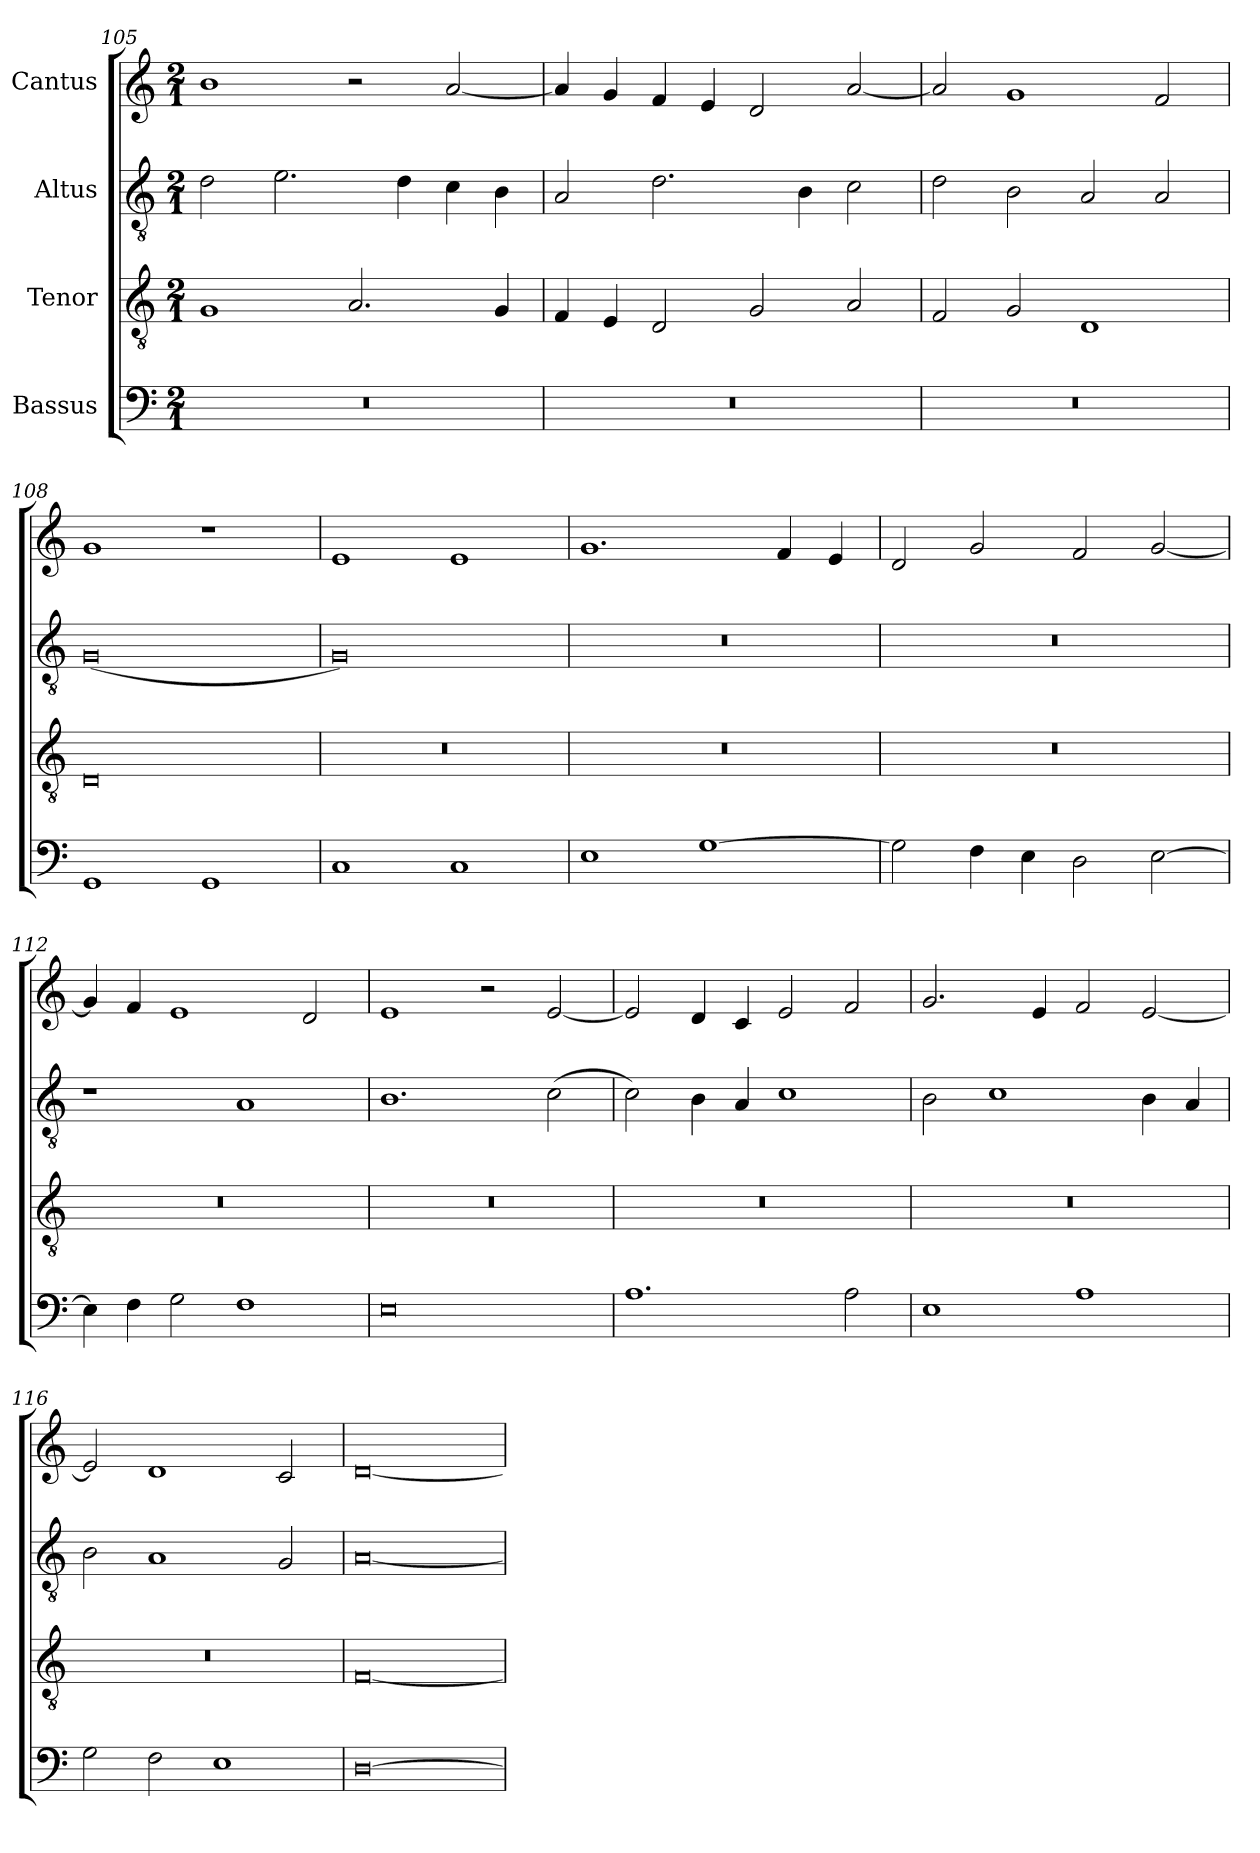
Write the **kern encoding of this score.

**kern	**kern	**kern	**kern
*part4	*part3	*part2	*part1
*staff4	*staff3	*staff2	*staff1
*I"Bassus	*I"Tenor	*I"Altus	*I"Cantus
*clefF4	*clefGv2	*clefGv2	*clefG2
*	*ITrd7c12	*ITrd7c12	*
*k[]	*k[]	*k[]	*k[]
*C:	*C:	*C:	*C:
*M2/1	*M2/1	*M2/1	*M2/1
=105	=105	=105	=105
!LO:N:vis=1	!	!	!
0r	1GGi	2Di\	1bi
.	.	2.Ei\	.
.	2.AAi/	.	2r
.	.	4Di\	.
.	.	4Ci\	[<2ai/
.	4GGi/	4BBi\	.
!!LO:LB:g=z
=106	=106	=106	=106
!LO:N:vis=1	!	!	!
0r	4FFi/	2AAi/	4ai/]
.	4EEi/	.	4gi/
.	2DDi/	2.Di\	4fi/
.	.	.	4ei/
.	2GGi/	.	2di/
.	.	4BBi\	.
.	2AAi/	2Ci\	[<2ai/
=107	=107	=107	=107
!LO:N:vis=1	!	!	!
0r	2FFi/	2Di\	2ai/]
.	2GGi/	2BBi\	1gi
.	1DDi	2AAi/	.
.	.	2AAi/	2fi/
=108	=108	=108	=108
1GGi	0DDi	(0GGi	1gi
1GGi	.	.	1r
=109	=109	=109	=109
!	!LO:N:vis=1	!	!
1Ci	0r	0GGi)	1ei
1Ci	.	.	1ei
=110	=110	=110	=110
!	!LO:N:vis=1	!LO:N:vis=1	!
1Ei	0r	0r	1.gi
[>1Gi	.	.	.
.	.	.	4fi/
.	.	.	4ei/
=111	=111	=111	=111
!	!LO:N:vis=1	!LO:N:vis=1	!
2Gi\]	0r	0r	2di/
4Fi\	.	.	2gi/
4Ei\	.	.	.
2Di\	.	.	2fi/
[>2Ei\	.	.	[<2gi/
!!LO:LB:g=z
=112	=112	=112	=112
!	!LO:N:vis=1	!	!
4Ei\]	0r	1r	4gi/]
4Fi\	.	.	4fi/
2Gi\	.	.	1ei
1Fi	.	1AAi	.
.	.	.	2di/
=113	=113	=113	=113
!	!LO:N:vis=1	!	!
0Ei	0r	1.BBi	1ei
.	.	.	2r
.	.	(2Ci\	[<2ei/
=114	=114	=114	=114
!	!LO:N:vis=1	!	!
1.Ai	0r	2Ci\)	2ei/]
.	.	4BBi\	4di/
.	.	4AAi/	4ci/
.	.	1Ci	2ei/
2Ai\	.	.	2fi/
=115	=115	=115	=115
!	!LO:N:vis=1	!	!
1Ei	0r	2BBi\	2.gi/
.	.	1Ci	.
.	.	.	4ei/
1Ai	.	.	2fi/
.	.	4BBi\	[<2ei/
.	.	4AAi/	.
=116	=116	=116	=116
!	!LO:N:vis=1	!	!
2Gi\	0r	2BBi\	2ei/]
2Fi\	.	1AAi	1di
1Ei	.	.	.
.	.	2GGi/	2ci/
=117	=117	=117	=117
[>0Di	[<0FFi	[<0AAi	[<0di
=	=	=	=
*-	*-	*-	*-
